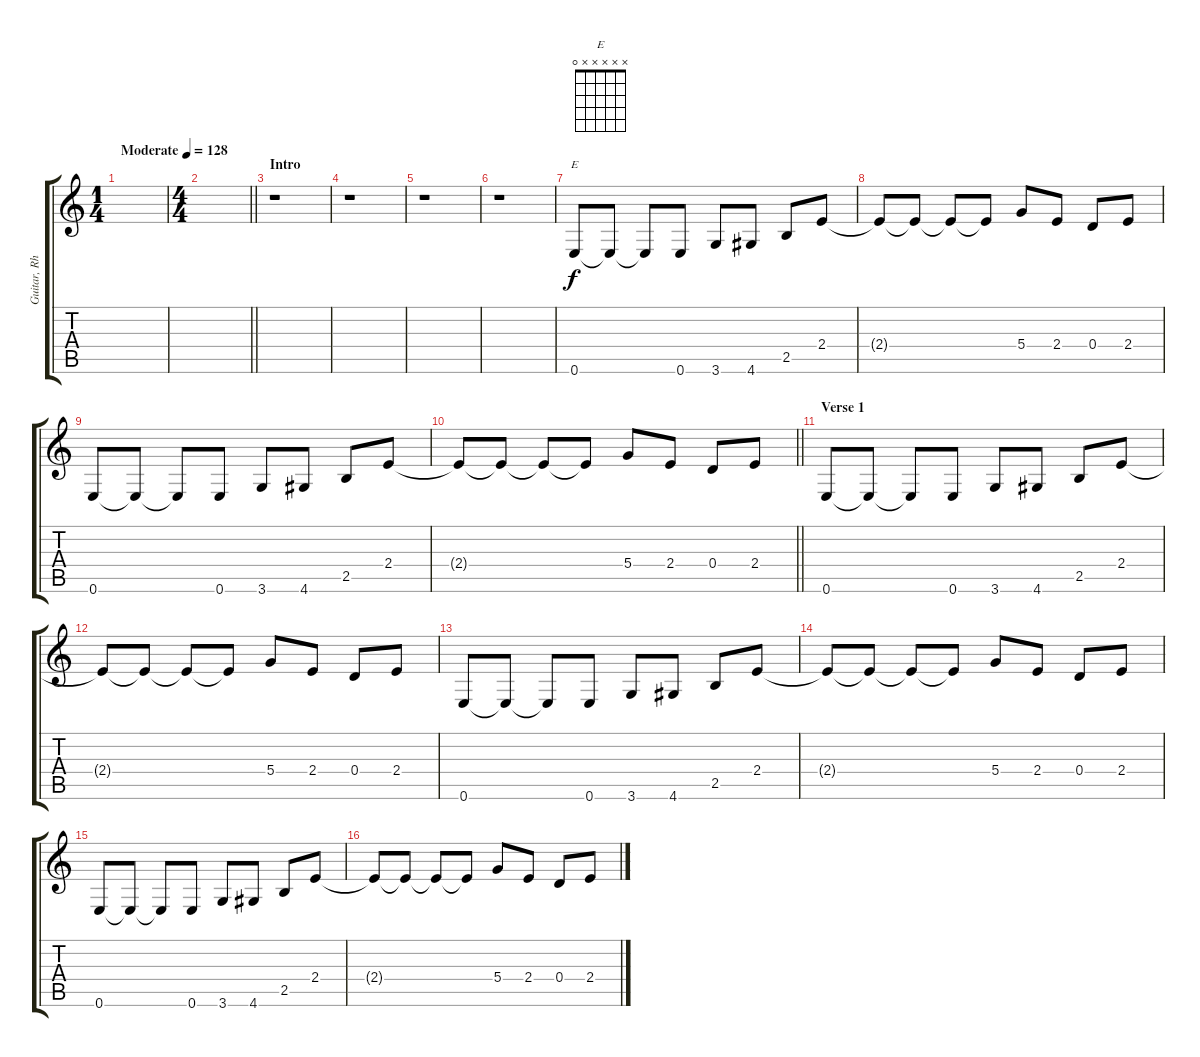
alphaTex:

\track ("Guitar, Rhythm" "Guitar, Rh") {instrument distortionguitar}
\staff {score tabs}
\tuning (E4 B3 G3 D3 A2 E2) {hide}
\chord ("E" x x x x x 0)
\ts (1 4)
\tempo (128 "Moderate")
\clef g2
\ks c
|
\ts (4 4)
\barLineRight lightlight
|
\section ("" "Intro")
r.1 |
r.1 |
r.1 |
r.1 |
0.6.8{ch "E"} 0.6{t}.8 0.6{t}.8 0.6.8 3.6.8 4.6.8 2.5.8 2.4.8 |
2.4{t}.8 2.4{t}.8 2.4{t}.8 2.4{t}.8 5.4.8 2.4.8 0.4.8 2.4.8 |
0.6.8 0.6{t}.8 0.6{t}.8 0.6.8 3.6.8 4.6.8 2.5.8 2.4.8 |
\barLineRight lightlight
2.4{t}.8 2.4{t}.8 2.4{t}.8 2.4{t}.8 5.4.8 2.4.8 0.4.8 2.4.8 |
\section ("" "Verse 1")
0.6.8 0.6{t}.8 0.6{t}.8 0.6.8 3.6.8 4.6.8 2.5.8 2.4.8 |
2.4{t}.8 2.4{t}.8 2.4{t}.8 2.4{t}.8 5.4.8 2.4.8 0.4.8 2.4.8 |
0.6.8 0.6{t}.8 0.6{t}.8 0.6.8 3.6.8 4.6.8 2.5.8 2.4.8 |
2.4{t}.8 2.4{t}.8 2.4{t}.8 2.4{t}.8 5.4.8 2.4.8 0.4.8 2.4.8 |
0.6.8 0.6{t}.8 0.6{t}.8 0.6.8 3.6.8 4.6.8 2.5.8 2.4.8 |
2.4{t}.8 2.4{t}.8 2.4{t}.8 2.4{t}.8 5.4.8 2.4.8 0.4.8 2.4.8
